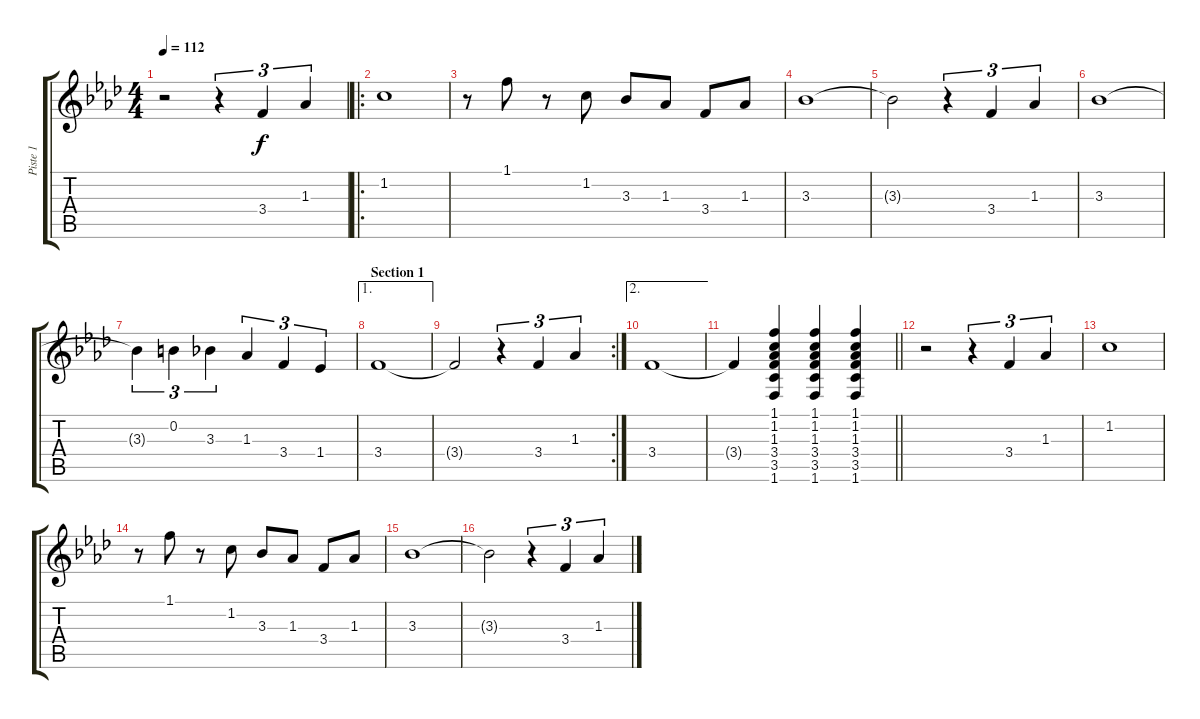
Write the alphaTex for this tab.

\track ("Piste 1" "Piste 1") {instrument acousticguitarnylon}
\staff {score tabs}
\tuning (E4 B3 G3 D3 A2 E2) {hide}
\ts (4 4)
\tempo 112
\clef g2
\ks ab
r.2{dy f instrument acousticguitarnylon} r.4{tu (3 2)} 3.4.4{tu (3 2)} 1.3.4{tu (3 2)} |
\ro
1.2.1 |
r.8 1.1.8 r.8 1.2.8 3.3.8 1.3.8 3.4.8 1.3.8 |
3.3.1 |
3.3{t}.2 r.4{tu (3 2)} 3.4.4{tu (3 2)} 1.3.4{tu (3 2)} |
3.3.1 |
3.3{t}.4{tu (3 2)} 0.2.4{tu (3 2)} 3.3.4{tu (3 2)} 1.3.4{tu (3 2)} 3.4.4{tu (3 2)} 1.4.4{tu (3 2)} |
\ae 1
\section ("" "Section 1")
3.4.1 |
\rc 2
3.4{t}.2 r.4{tu (3 2)} 3.4.4{tu (3 2)} 1.3.4{tu (3 2)} |
\ae 2
3.4.1 |
\barLineRight lightlight
3.4{t}.4 (1.1 1.2 1.3 3.4 3.5 1.6).4 (1.1 1.2 1.3 3.4 3.5 1.6).4 (1.1 1.2 1.3 3.4 3.5 1.6).4 |
r.2 r.4{tu (3 2)} 3.4.4{tu (3 2)} 1.3.4{tu (3 2)} |
1.2.1 |
r.8 1.1.8 r.8 1.2.8 3.3.8 1.3.8 3.4.8 1.3.8 |
3.3.1 |
3.3{t}.2 r.4{tu (3 2)} 3.4.4{tu (3 2)} 1.3.4{tu (3 2)}
